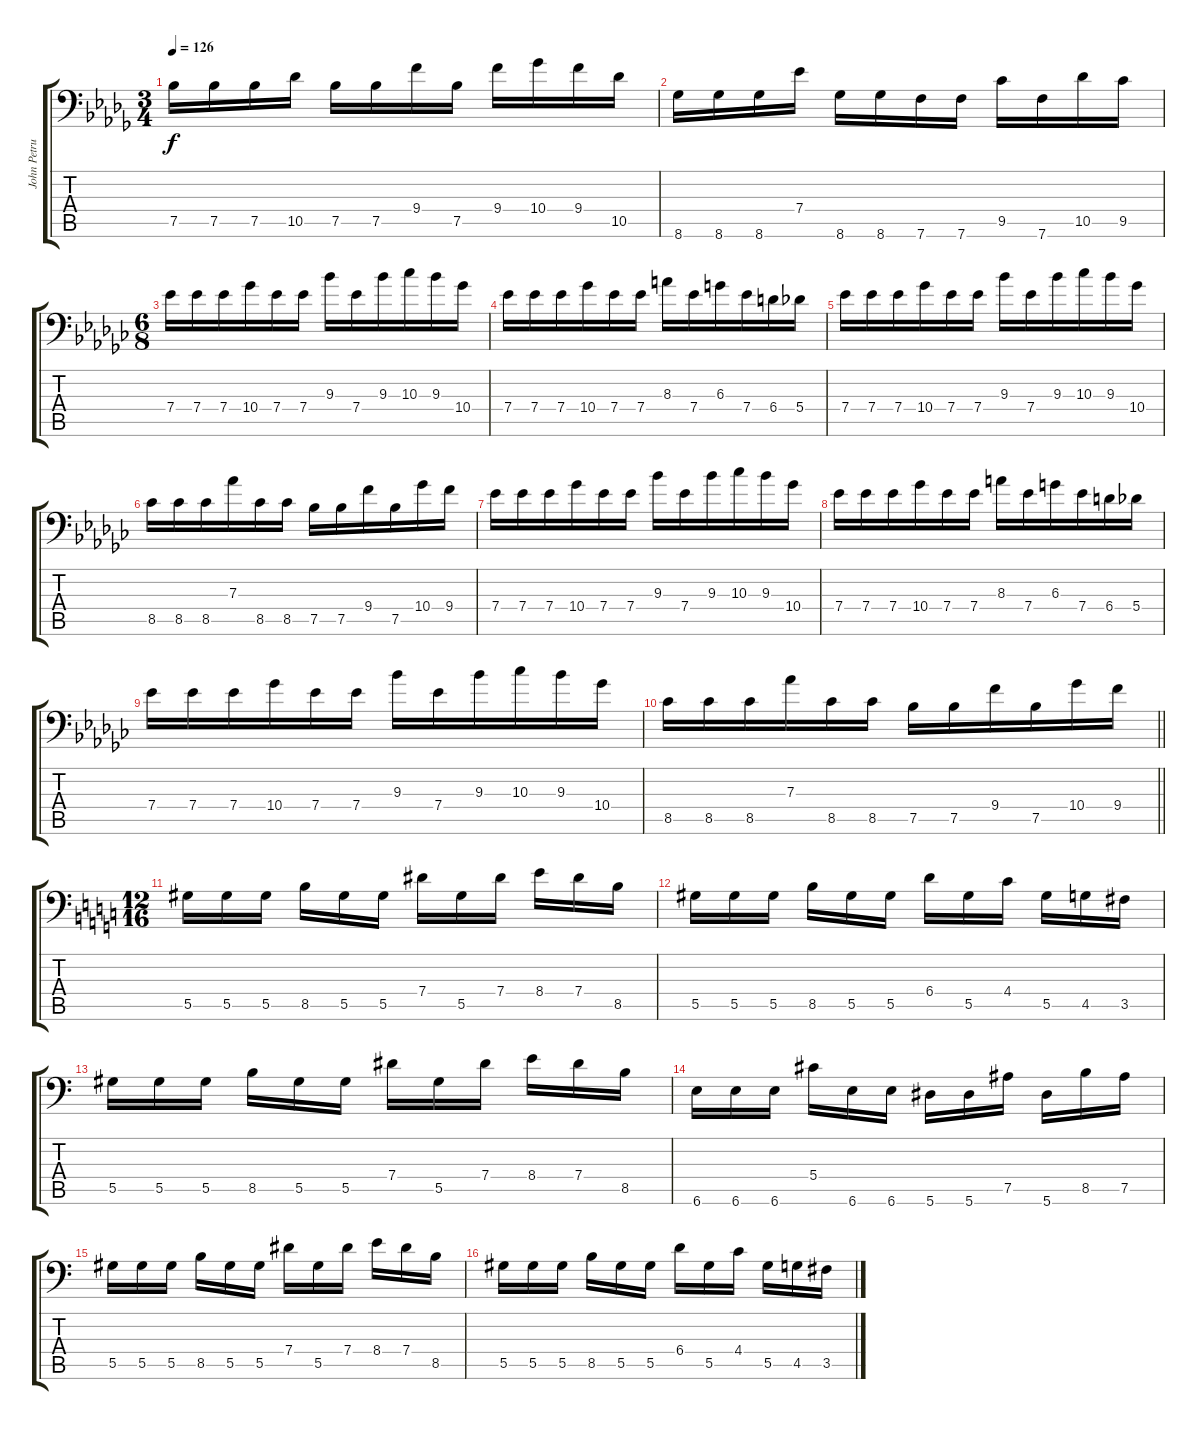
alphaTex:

\track ("John Petrucci" "John Petru") {instrument distortionguitar}
\staff {score tabs}
\tuning (Bb3 F3 Db3 Ab2 Eb2 Bb1) {hide}
\ts (3 4)
\tempo 126
\clef f4
\ks bbminor
7.5.16{dy f} 7.5.16 7.5.16 10.5.16 7.5.16 7.5.16 9.4.16 7.5.16 9.4.16 10.4.16 9.4.16 10.5.16 |
8.6.16 8.6.16 8.6.16 7.4.16 8.6.16 8.6.16 7.6.16 7.6.16 9.5.16 7.6.16 10.5.16 9.5.16 |
\ts (6 8)
\ks ebminor
7.4.16 7.4.16 7.4.16 10.4.16 7.4.16 7.4.16 9.3.16 7.4.16 9.3.16 10.3.16 9.3.16 10.4.16 |
7.4.16 7.4.16 7.4.16 10.4.16 7.4.16 7.4.16 8.3.16 7.4.16 6.3.16 7.4.16 6.4.16 5.4.16 |
7.4.16 7.4.16 7.4.16 10.4.16 7.4.16 7.4.16 9.3.16 7.4.16 9.3.16 10.3.16 9.3.16 10.4.16 |
8.5.16 8.5.16 8.5.16 7.3.16 8.5.16 8.5.16 7.5.16 7.5.16 9.4.16 7.5.16 10.4.16 9.4.16 |
7.4.16 7.4.16 7.4.16 10.4.16 7.4.16 7.4.16 9.3.16 7.4.16 9.3.16 10.3.16 9.3.16 10.4.16 |
7.4.16 7.4.16 7.4.16 10.4.16 7.4.16 7.4.16 8.3.16 7.4.16 6.3.16 7.4.16 6.4.16 5.4.16 |
7.4.16 7.4.16 7.4.16 10.4.16 7.4.16 7.4.16 9.3.16 7.4.16 9.3.16 10.3.16 9.3.16 10.4.16 |
\barLineRight lightlight
8.5.16 8.5.16 8.5.16 7.3.16 8.5.16 8.5.16 7.5.16 7.5.16 9.4.16 7.5.16 10.4.16 9.4.16 |
\ts (12 16)
\ks c
5.5.16 5.5.16 5.5.16 8.5.16 5.5.16 5.5.16 7.4.16 5.5.16 7.4.16 8.4.16 7.4.16 8.5.16 |
5.5.16 5.5.16 5.5.16 8.5.16 5.5.16 5.5.16 6.4.16 5.5.16 4.4.16 5.5.16 4.5.16 3.5.16 |
5.5.16 5.5.16 5.5.16 8.5.16 5.5.16 5.5.16 7.4.16 5.5.16 7.4.16 8.4.16 7.4.16 8.5.16 |
6.6.16 6.6.16 6.6.16 5.4.16 6.6.16 6.6.16 5.6.16 5.6.16 7.5.16 5.6.16 8.5.16 7.5.16 |
5.5.16 5.5.16 5.5.16 8.5.16 5.5.16 5.5.16 7.4.16 5.5.16 7.4.16 8.4.16 7.4.16 8.5.16 |
5.5.16 5.5.16 5.5.16 8.5.16 5.5.16 5.5.16 6.4.16 5.5.16 4.4.16 5.5.16 4.5.16 3.5.16
